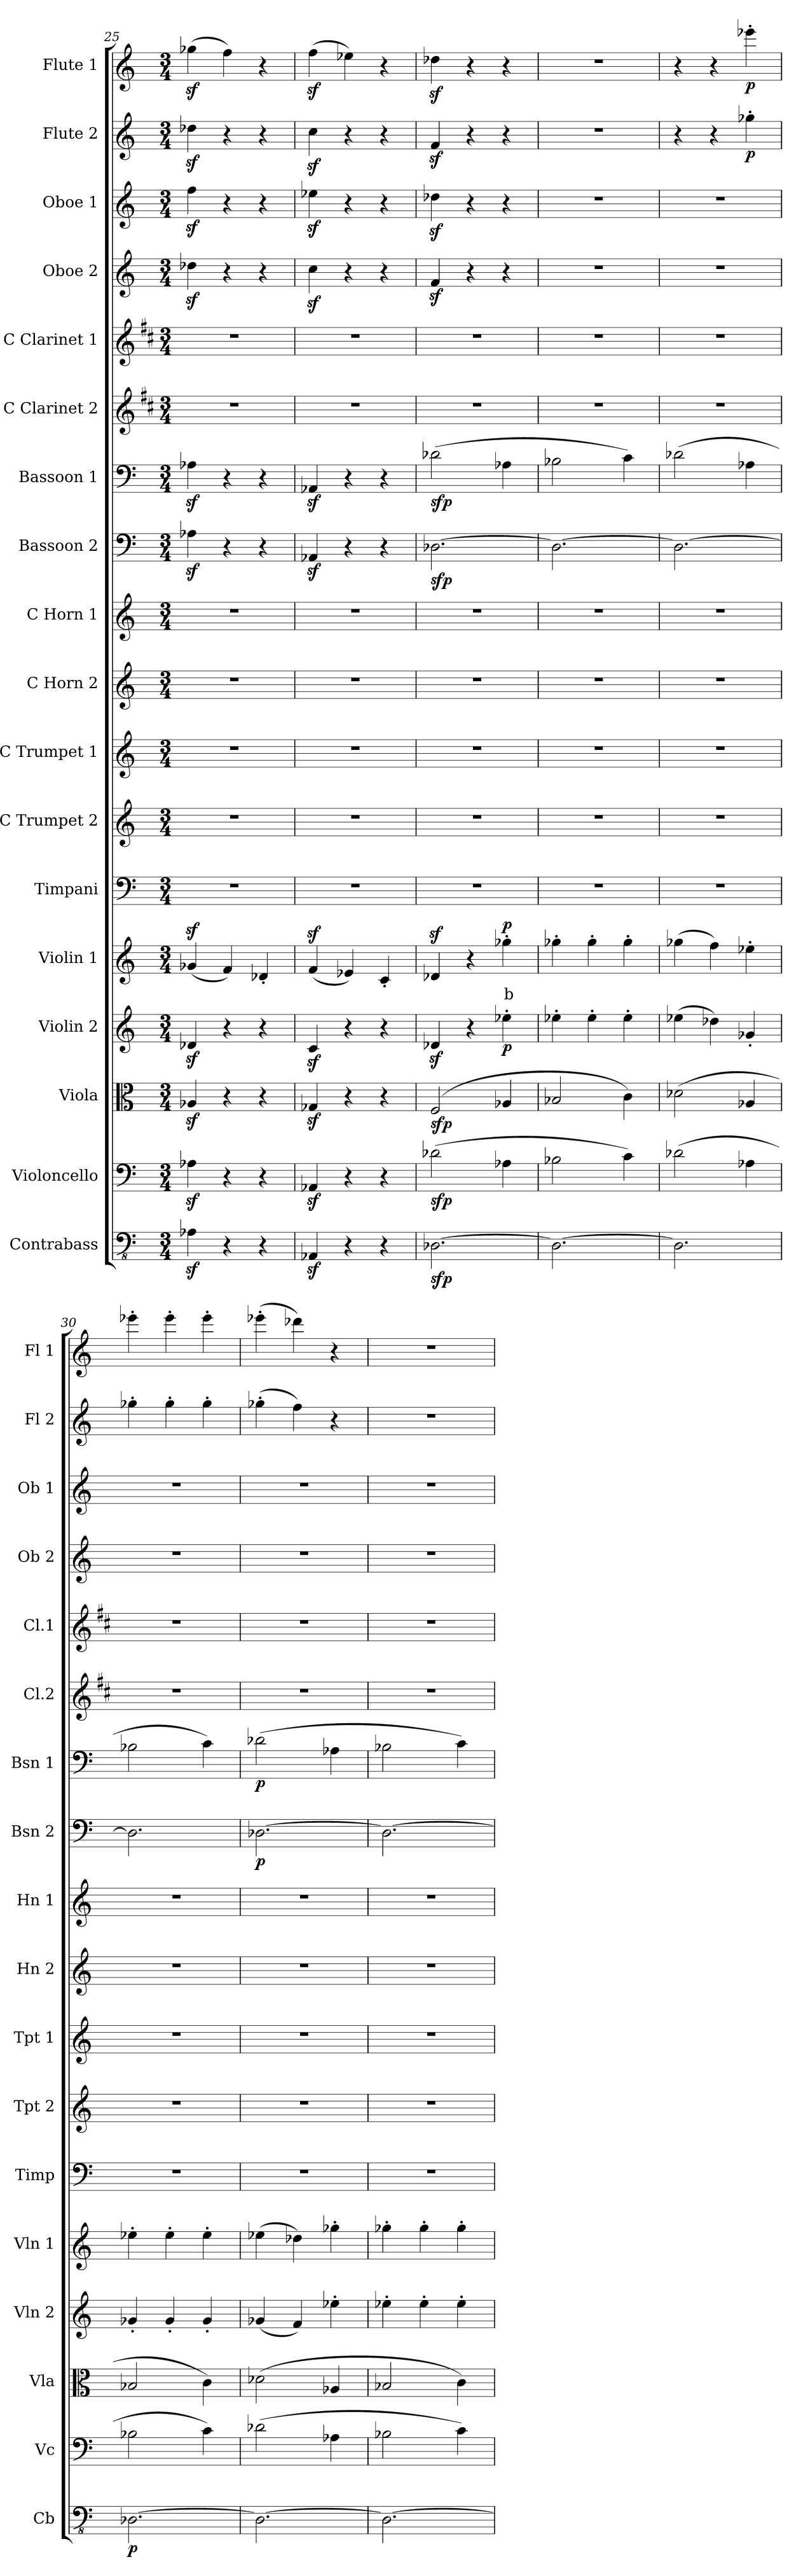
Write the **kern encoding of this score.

**kern	**dynam	**kern	**dynam	**kern	**dynam	**kern	**dynam	**kern	**text	**dynam	**kern	**kern	**kern	**kern	**kern	**kern	**dynam	**kern	**dynam	**kern	**kern	**kern	**kern	**kern	**dynam	**kern	**dynam
*part18	*part18	*part17	*part17	*part16	*part16	*part15	*part15	*part14	*part14	*part14	*part13	*part12	*part11	*part10	*part9	*part8	*part8	*part7	*part7	*part6	*part5	*part4	*part3	*part2	*part2	*part1	*part1
*staff18	*staff18	*staff17	*staff17	*staff16	*staff16	*staff15	*staff15	*staff14	*staff14	*staff14	*staff13	*staff12	*staff11	*staff10	*staff9	*staff8	*staff8	*staff7	*staff7	*staff6	*staff5	*staff4	*staff3	*staff2	*staff2	*staff1	*staff1
*I"Contrabass	*	*I"Violoncello	*	*I"Viola	*	*I"Violin 2	*	*I"Violin 1	*	*	*I"Timpani	*I"C Trumpet 2	*I"C Trumpet 1	*I"C Horn 2	*I"C Horn 1	*I"Bassoon 2	*	*I"Bassoon 1	*	*I"C Clarinet 2	*I"C Clarinet 1	*I"Oboe 2	*I"Oboe 1	*I"Flute 2	*	*I"Flute 1	*
*I'Cb	*	*I'Vc	*	*I'Vla	*	*I'Vln 2	*	*I'Vln 1	*	*	*I'Timp	*I'Tpt 2	*I'Tpt 1	*I'Hn 2	*I'Hn 1	*I'Bsn 2	*	*I'Bsn 1	*	*I'Cl.2	*I'Cl.1	*I'Ob 2	*I'Ob 1	*I'Fl 2	*	*I'Fl 1	*
*clefFv4	*	*clefF4	*	*clefC3	*	*clefG2	*	*clefG2	*	*	*clefF4	*clefG2	*clefG2	*clefG2	*clefG2	*clefF4	*	*clefF4	*	*clefG2	*clefG2	*clefG2	*clefG2	*clefG2	*	*clefG2	*
*	*	*	*	*	*	*	*	*	*	*	*	*	*	*ITrd7c12	*ITrd7c12	*	*	*	*	*ITrd1c2	*ITrd1c2	*	*	*	*	*	*
*k[]	*	*k[]	*	*k[]	*	*k[]	*	*k[]	*	*	*k[]	*k[]	*k[]	*k[]	*k[]	*k[]	*	*k[]	*	*k[]	*k[]	*k[]	*k[]	*k[]	*	*k[]	*
*M3/4	*	*M3/4	*	*M3/4	*	*M3/4	*	*M3/4	*	*	*M3/4	*M3/4	*M3/4	*M3/4	*M3/4	*M3/4	*	*M3/4	*	*M3/4	*M3/4	*M3/4	*M3/4	*M3/4	*	*M3/4	*
=25	=25	=25	=25	=25	=25	=25	=25	=25	=25	=25	=25	=25	=25	=25	=25	=25	=25	=25	=25	=25	=25	=25	=25	=25	=25	=25	=25
4AA-Xz<\	.	4A-Xz<\	.	4A-Xz</	.	4d-Xz</	.	(<4g-Xz</	.	.	2.r	2.r	2.r	2.r	2.r	4A-Xz<\	.	4A-Xz<\	.	2.r	2.r	4dd-Xz<\	4ffz<\	4dd-Xz<\	.	(>4gg-Xz<\	.
4r	.	4r	.	4r	.	4r	.	4f/)	.	.	.	.	.	.	.	4r	.	4r	.	.	.	4r	4r	4r	.	4ff\)	.
4r	.	4r	.	4r	.	4r	.	4d-X'/	.	.	.	.	.	.	.	4r	.	4r	.	.	.	4r	4r	4r	.	4r	.
=26	=26	=26	=26	=26	=26	=26	=26	=26	=26	=26	=26	=26	=26	=26	=26	=26	=26	=26	=26	=26	=26	=26	=26	=26	=26	=26	=26
4AAA-Xz</	.	4AA-Xz</	.	4G-Xz</	.	4cz</	.	(<4fz</	.	.	2.r	2.r	2.r	2.r	2.r	4AA-Xz</	.	4AA-Xz</	.	2.r	2.r	4ccz<\	4ee-Xz<\	4ccz<\	.	(>4ffz<\	.
4r	.	4r	.	4r	.	4r	.	4e-X/)	.	.	.	.	.	.	.	4r	.	4r	.	.	.	4r	4r	4r	.	4ee-X\)	.
4r	.	4r	.	4r	.	4r	.	4c'/	.	.	.	.	.	.	.	4r	.	4r	.	.	.	4r	4r	4r	.	4r	.
=27	=27	=27	=27	=27	=27	=27	=27	=27	=27	=27	=27	=27	=27	=27	=27	=27	=27	=27	=27	=27	=27	=27	=27	=27	=27	=27	=27
!	!LO:DY:b	!	!LO:DY:b	!	!LO:DY:b	!	!	!	!	!	!	!	!	!	!	!	!LO:DY:b	!	!LO:DY:b	!	!	!	!	!	!	!	!
[2.DD-X\	sfp	(>2d-X\	sfp	(>2F/	sfp	4d-Xz</	.	4d-Xz</	.	.	2.r	2.r	2.r	2.r	2.r	[2.D-X\	sfp	(>2d-X\	sfp	2.r	2.r	4fz</	4dd-Xz<\	4fz</	.	4dd-Xz<\	.
.	.	.	.	.	.	4r	.	4r	.	.	.	.	.	.	.	.	.	.	.	.	.	4r	4r	4r	.	4r	.
!	!	!	!	!	!	!	!LO:DY:b	!	!LO:LY:b:color=#FF0000	!LO:DY:b	!	!	!	!	!	!	!	!	!	!	!	!	!	!	!	!	!
.	.	4A-X\	.	4A-X/	.	4ee-X'\	p	4gg-X'\	b	p	.	.	.	.	.	.	.	4A-X\	.	.	.	4r	4r	4r	.	4r	.
=28	=28	=28	=28	=28	=28	=28	=28	=28	=28	=28	=28	=28	=28	=28	=28	=28	=28	=28	=28	=28	=28	=28	=28	=28	=28	=28	=28
2.DD-\_	.	2B-X\	.	2B-X/	.	4ee-X'\	.	4gg-X'\	.	.	2.r	2.r	2.r	2.r	2.r	2.D-\_	.	2B-X\	.	2.r	2.r	2.r	2.r	2.r	.	2.r	.
.	.	.	.	.	.	4ee-'\	.	4gg-'\	.	.	.	.	.	.	.	.	.	.	.	.	.	.	.	.	.	.	.
.	.	4c\)	.	4c\)	.	4ee-'\	.	4gg-'\	.	.	.	.	.	.	.	.	.	4c\)	.	.	.	.	.	.	.	.	.
!!LO:PB:g=z
=29	=29	=29	=29	=29	=29	=29	=29	=29	=29	=29	=29	=29	=29	=29	=29	=29	=29	=29	=29	=29	=29	=29	=29	=29	=29	=29	=29
2.DD-\]	.	(>2d-X\	.	(>2d-X\	.	(>4ee-X\	.	(>4gg-X\	.	.	2.r	2.r	2.r	2.r	2.r	2.D-\_	.	(>2d-X\	.	2.r	2.r	2.r	2.r	4r	.	4r	.
.	.	.	.	.	.	4dd-X\)	.	4ff\)	.	.	.	.	.	.	.	.	.	.	.	.	.	.	.	4r	.	4r	.
!	!	!	!	!	!	!	!	!	!	!	!	!	!	!	!	!	!	!	!	!	!	!	!	!	!LO:DY:b	!	!LO:DY:b
.	.	4A-X\	.	4A-X/	.	4g-X'/	.	4ee-X'\	.	.	.	.	.	.	.	.	.	4A-X\	.	.	.	.	.	4gg-X'\	p	4eee-X'\	p
=30	=30	=30	=30	=30	=30	=30	=30	=30	=30	=30	=30	=30	=30	=30	=30	=30	=30	=30	=30	=30	=30	=30	=30	=30	=30	=30	=30
!	!LO:DY:b	!	!	!	!	!	!	!	!	!	!	!	!	!	!	!	!	!	!	!	!	!	!	!	!	!	!
[2.DD-X\	p	2B-X\	.	2B-X/	.	4g-X'/	.	4ee-X'\	.	.	2.r	2.r	2.r	2.r	2.r	2.D-\]	.	2B-X\	.	2.r	2.r	2.r	2.r	4gg-X'\	.	4eee-X'\	.
.	.	.	.	.	.	4g-'/	.	4ee-'\	.	.	.	.	.	.	.	.	.	.	.	.	.	.	.	4gg-'\	.	4eee-'\	.
.	.	4c\)	.	4c\)	.	4g-'/	.	4ee-'\	.	.	.	.	.	.	.	.	.	4c\)	.	.	.	.	.	4gg-'\	.	4eee-'\	.
=31	=31	=31	=31	=31	=31	=31	=31	=31	=31	=31	=31	=31	=31	=31	=31	=31	=31	=31	=31	=31	=31	=31	=31	=31	=31	=31	=31
!	!	!	!	!	!	!	!	!	!	!	!	!	!	!	!	!	!LO:DY:b	!	!LO:DY:b	!	!	!	!	!	!	!	!
2.DD-\_	.	(>2d-X\	.	(>2d-X\	.	(<4g-X/	.	(>4ee-X\	.	.	2.r	2.r	2.r	2.r	2.r	[2.D-X\	p	(>2d-X\	p	2.r	2.r	2.r	2.r	(>4gg-X'\	.	(>4eee-X'\	.
.	.	.	.	.	.	4f/)	.	4dd-X\)	.	.	.	.	.	.	.	.	.	.	.	.	.	.	.	4ff\)	.	4ddd-X\)	.
.	.	4A-X\	.	4A-X/	.	4ee-X'\	.	4gg-X'\	.	.	.	.	.	.	.	.	.	4A-X\	.	.	.	.	.	4r	.	4r	.
=32	=32	=32	=32	=32	=32	=32	=32	=32	=32	=32	=32	=32	=32	=32	=32	=32	=32	=32	=32	=32	=32	=32	=32	=32	=32	=32	=32
2.DD-\_	.	2B-X\	.	2B-X/	.	4ee-X'\	.	4gg-X'\	.	.	2.r	2.r	2.r	2.r	2.r	2.D-\_	.	2B-X\	.	2.r	2.r	2.r	2.r	2.r	.	2.r	.
.	.	.	.	.	.	4ee-'\	.	4gg-'\	.	.	.	.	.	.	.	.	.	.	.	.	.	.	.	.	.	.	.
.	.	4c\)	.	4c\)	.	4ee-'\	.	4gg-'\	.	.	.	.	.	.	.	.	.	4c\)	.	.	.	.	.	.	.	.	.
=	=	=	=	=	=	=	=	=	=	=	=	=	=	=	=	=	=	=	=	=	=	=	=	=	=	=	=
*-	*-	*-	*-	*-	*-	*-	*-	*-	*-	*-	*-	*-	*-	*-	*-	*-	*-	*-	*-	*-	*-	*-	*-	*-	*-	*-	*-
